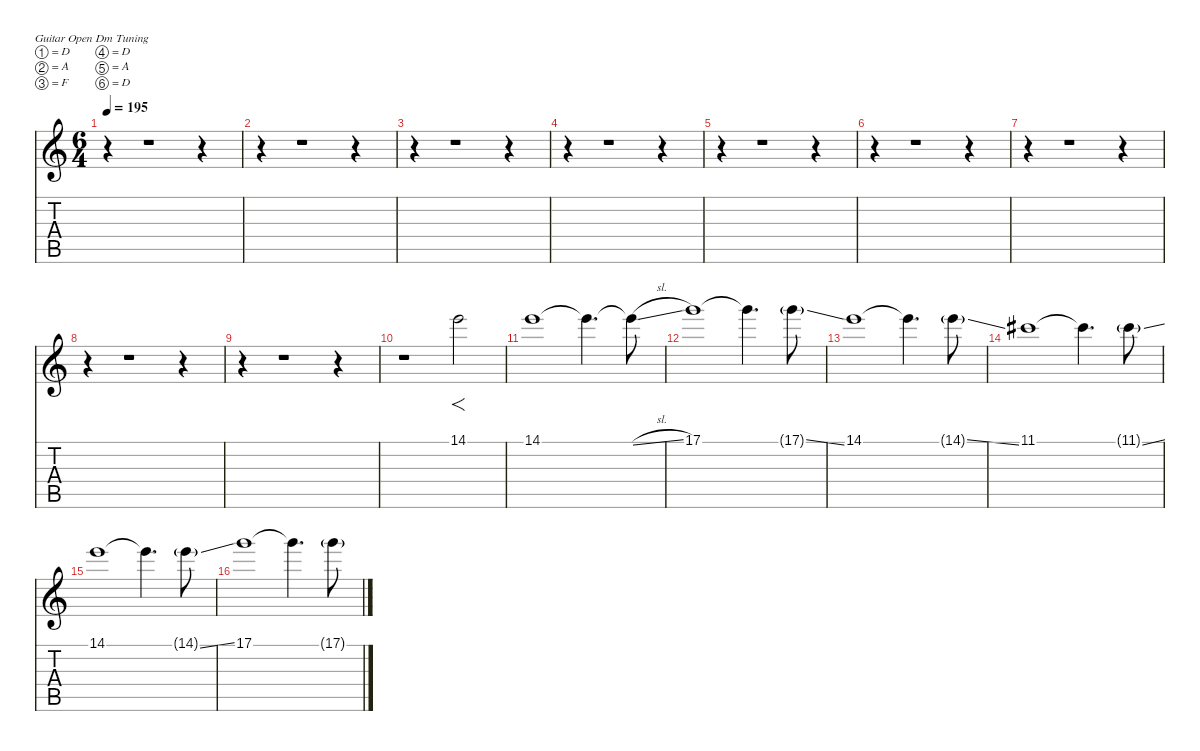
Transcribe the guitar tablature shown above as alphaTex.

\defaultSystemsLayout 4
\hideDynamics
\bracketExtendMode nobrackets
\singleTrackTrackNamePolicy hidden
\multiTrackTrackNamePolicy hidden
\firstSystemTrackNameMode fullname
\firstSystemTrackNameOrientation horizontal
\otherSystemsTrackNameOrientation horizontal
\track ("Leading" "dist.guit.") {instrument distortionguitar}
\staff {score tabs}
\tuning (D4 A3 F3 D3 A2 D2)
\ts (6 4)
\tempo 195
\clef g2
\ks c
r.4{dy f beam Down} r.1{beam Down} r.4{beam Down} |
r.4{beam Down} r.1{beam Down} r.4{beam Down} |
r.4{beam Down} r.1{beam Down} r.4{beam Down} |
r.4{beam Down} r.1{beam Down} r.4{beam Down} |
r.4{beam Down} r.1{beam Down} r.4{beam Down} |
r.4{beam Down} r.1{beam Down} r.4{beam Down} |
r.4{beam Down} r.1{beam Down} r.4{beam Down} |
r.4{beam Down} r.1{beam Down} r.4{beam Down} |
r.4{beam Down} r.1{beam Down} r.4{beam Down} |
r.1{beam Down} 14.1.2{f beam Down} |
14.1.1{beam Down} 14.1{t}.4{d beam Down} 14.1{sl t}.8{beam Down} |
17.1.1{dy fff beam Down} 17.1{t}.4{d dy f beam Down} 17.1{ss g}.8{dy mf beam Down} |
14.1.1{dy f beam Down} 14.1{t}.4{d beam Down} 14.1{ss g}.8{dy mf beam Down} |
11.1{acc #}.1{dy f beam Down} 11.1{t acc #}.4{d beam Down} 11.1{ss g acc #}.8{dy mf beam Down} |
14.1.1{dy f beam Down} 14.1{t}.4{d beam Down} 14.1{ss g}.8{dy mf beam Down} |
17.1.1{dy fff beam Down} 17.1{t}.4{d dy f beam Down} 17.1{ss g}.8{dy mf beam Down}
